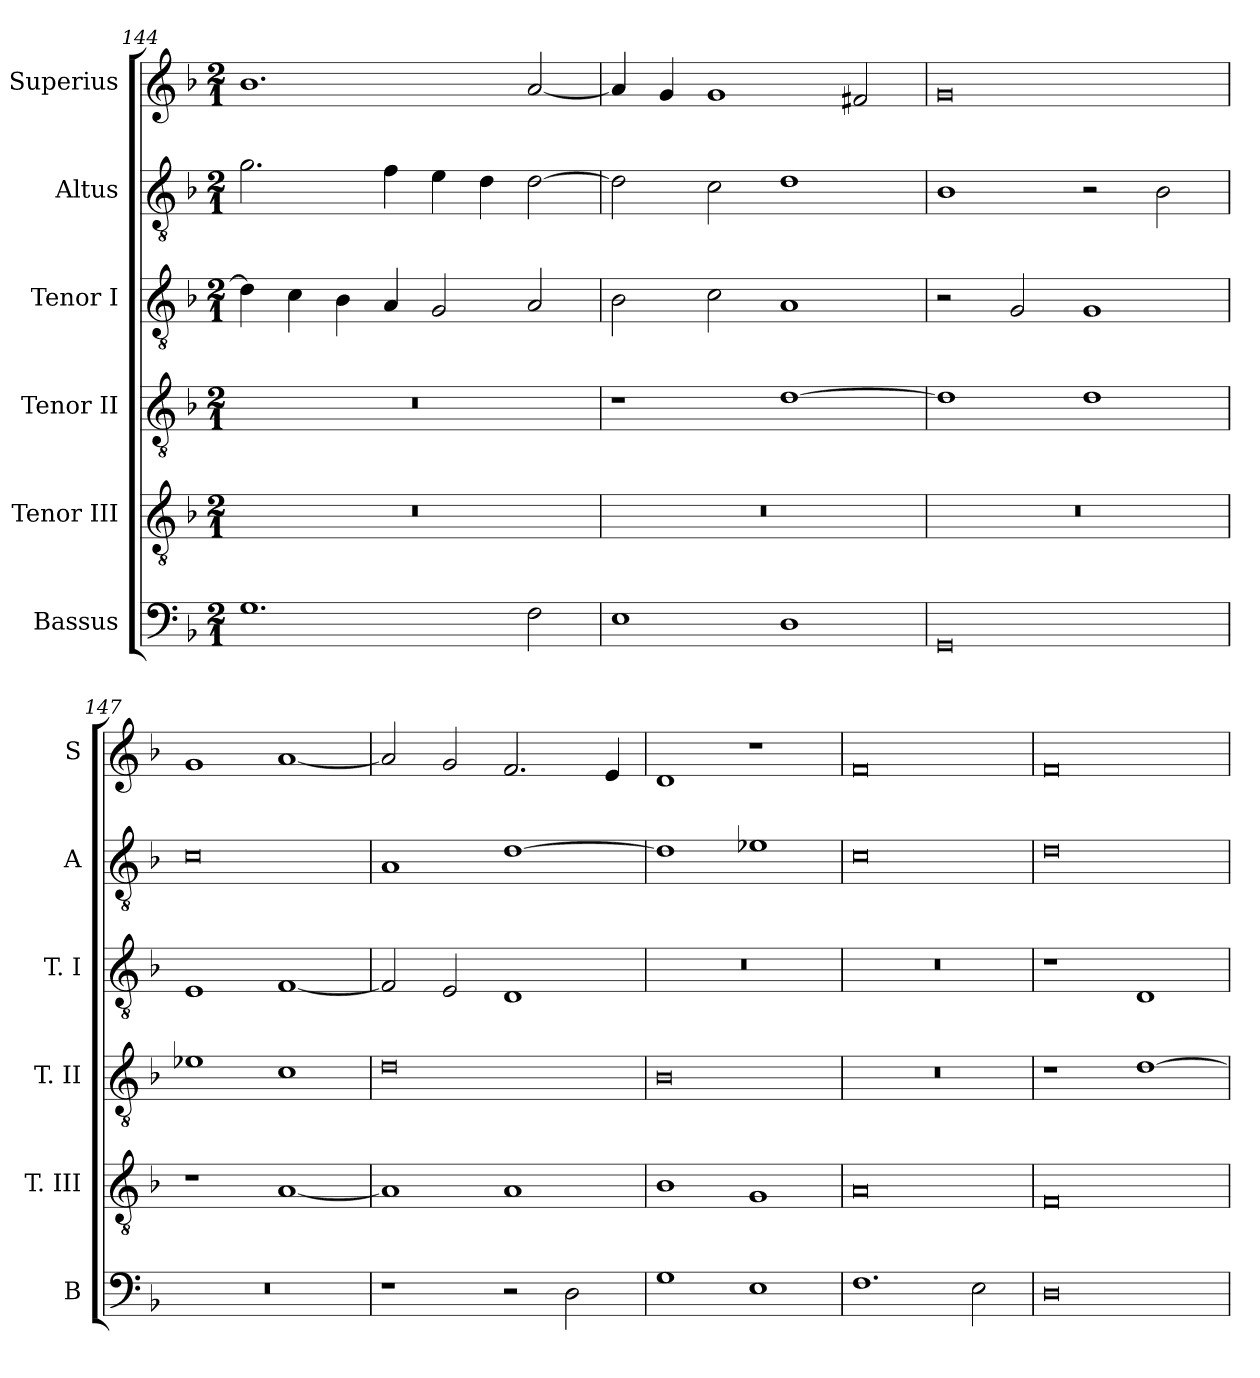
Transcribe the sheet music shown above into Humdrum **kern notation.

**kern	**kern	**kern	**kern	**kern	**kern
*part6	*part5	*part4	*part3	*part2	*part1
*staff6	*staff5	*staff4	*staff3	*staff2	*staff1
*I"Bassus	*I"Tenor III	*I"Tenor II	*I"Tenor I	*I"Altus	*I"Superius
*I'B	*I'T. III	*I'T. II	*I'T. I	*I'A	*I'S
*clefF4	*clefGv2	*clefGv2	*clefGv2	*clefGv2	*clefG2
*k[b-]	*k[b-]	*k[b-]	*k[b-]	*k[b-]	*k[b-]
*F:	*F:	*F:	*F:	*F:	*F:
*M2/1	*M2/1	*M2/1	*M2/1	*M2/1	*M2/1
=144	=144	=144	=144	=144	=144
1.G	0r	0r	4d]	2.g	1.b-
.	.	.	4c	.	.
.	.	.	4B-	.	.
.	.	.	4A	4f	.
.	.	.	2G	4e	.
.	.	.	.	4d	.
2F	.	.	2A	[2d	[2a
=145	=145	=145	=145	=145	=145
1E	0r	1r	2B-	2d]	4a]
.	.	.	.	.	4g
.	.	.	2c	2c	1g
1D	.	[1d	1A	1d	.
.	.	.	.	.	2f#X
=146	=146	=146	=146	=146	=146
0GG	0r	1d]	2r	1B-	0g
.	.	.	2G	.	.
.	.	1d	1G	2r	.
.	.	.	.	2B-	.
=147	=147	=147	=147	=147	=147
0r	1r	1e-X	1E	0c	1g
.	[1A	1c	[1F	.	[1a
=148	=148	=148	=148	=148	=148
1r	1A]	0d	2F]	1A	2a]
.	.	.	2E	.	2g
2r	1A	.	1D	[1d	2.f
2D	.	.	.	.	.
.	.	.	.	.	4e
=149	=149	=149	=149	=149	=149
1G	1B-	0B-	0r	1d]	1d
1E	1G	.	.	1e-X	1r
=150	=150	=150	=150	=150	=150
1.F	0A	0r	0r	0c	0f
2E	.	.	.	.	.
=151	=151	=151	=151	=151	=151
0D	0F	1r	1r	0d	0f
.	.	[1d	1D	.	.
=	=	=	=	=	=
*-	*-	*-	*-	*-	*-
